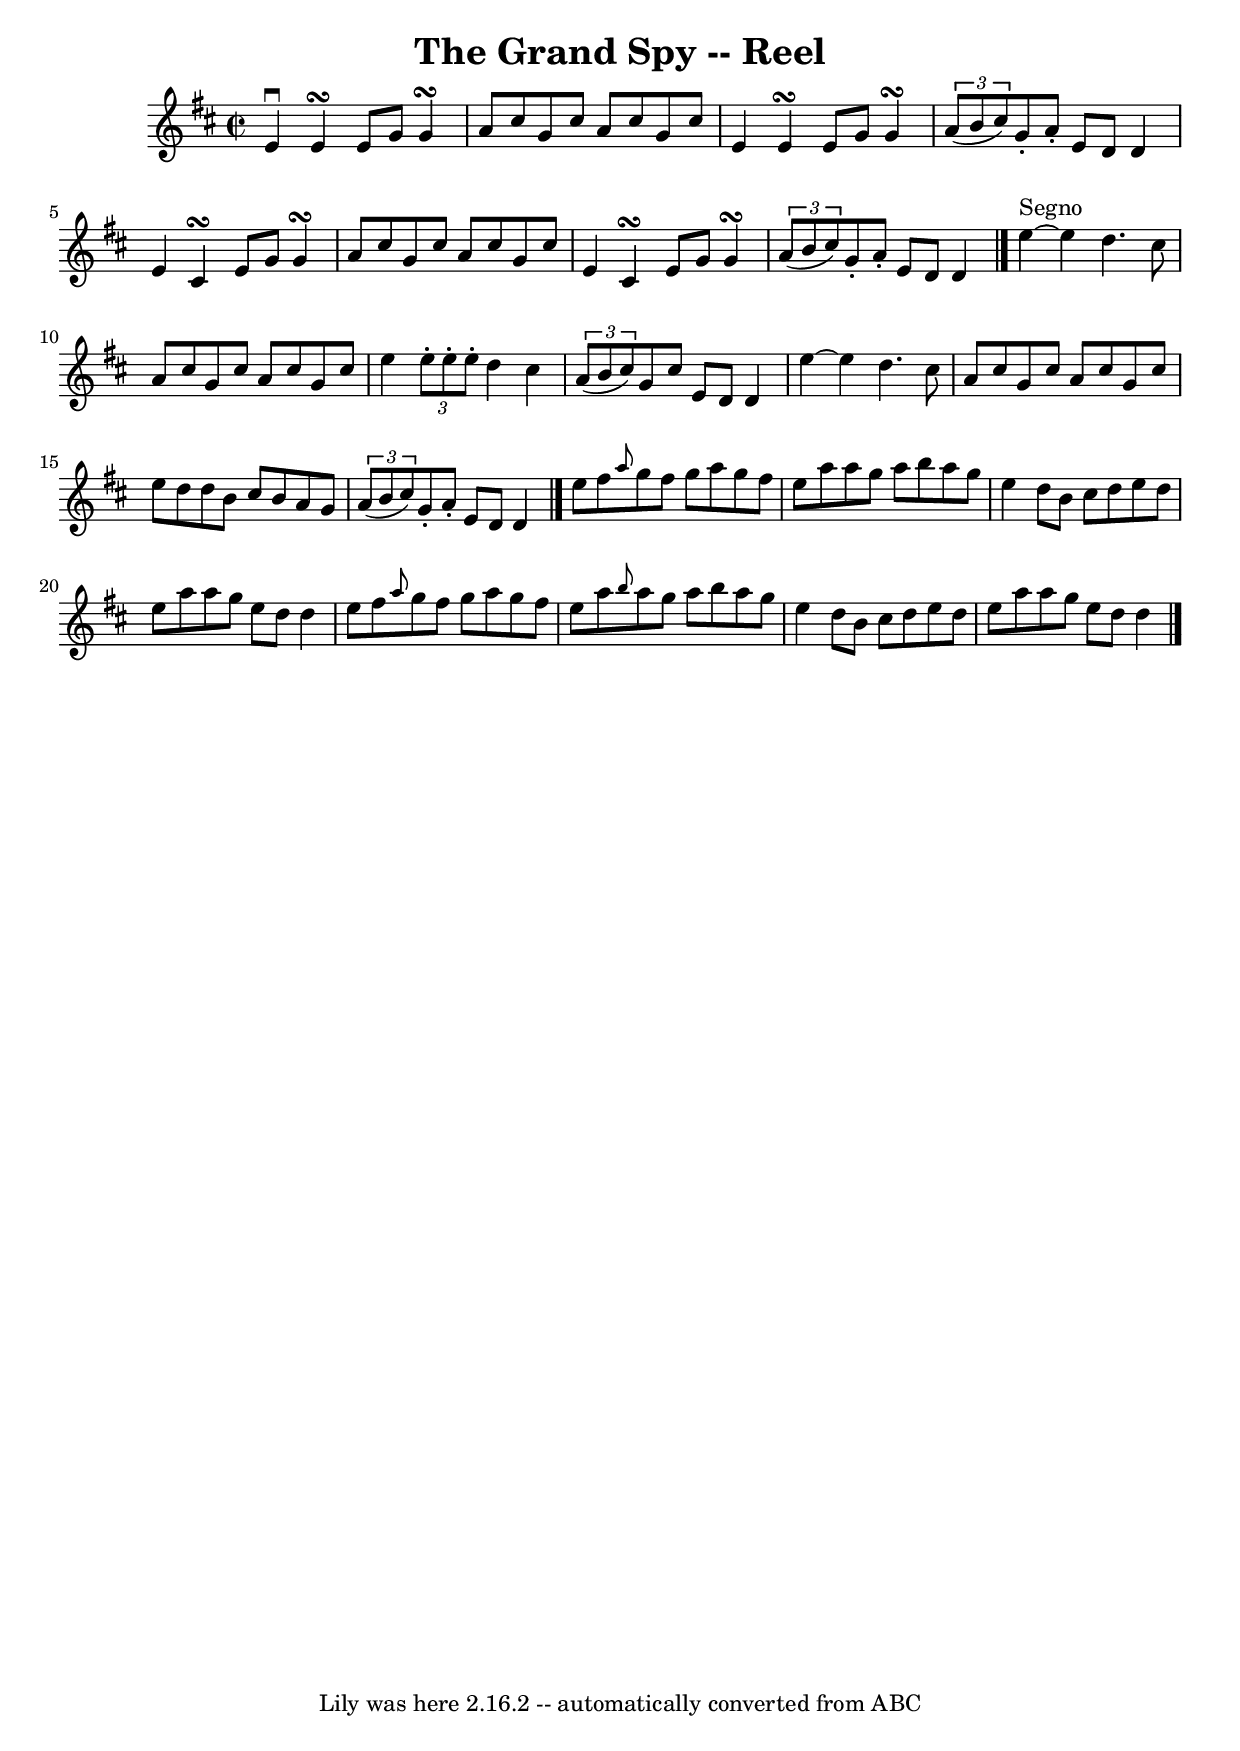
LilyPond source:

\version "2.16.2"
\include "Mammoth.ily"
\header {
	%% book = "Ryan's Mammoth Collection"
	crossRefNumber = "1"
	footnotes = "\\\\173\\\\This tune sounds better with 0 sharps, the book has 2."
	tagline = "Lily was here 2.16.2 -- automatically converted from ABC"
	title = "The Grand Spy -- Reel"
}
voicedefault =  {


\override Staff.TimeSignature #'style = #'C
 \time 2/2 
\key d \major e'4^\downbow e'4\turn e'8 g'8 g'4\turn   
 |
 a'8 cis''8 g'8 cis''8 a'8 cis''8 g'8 cis''8    
|
 e'4 e'4\turn e'8 g'8 g'4\turn    |
   \times 2/3 { 
 a'8 (b'8 cis''8) } g'8 -. a'8 -. e'8 d'8 d'4    |
 
 e'4 cis'4\turn e'8 g'8 g'4\turn    |
 a'8 cis''8    
g'8 cis''8 a'8 cis''8 g'8 cis''8    |
 e'4 cis'4 
\turn e'8 g'8 g'4\turn    |
   \times 2/3 { a'8 (b'8    
cis''8) } g'8 -. a'8 -. e'8 d'8 d'4    \bar "|." e''4 
^"Segno"  ~ e''4 d''4. cis''8    |
 a'8 cis''8 g'8    
cis''8 a'8 cis''8 g'8 cis''8    |
 e''4  \times 2/3 {   
e''8 -. e''8 -. e''8 -. } d''4 cis''4    |
   \times 2/3 { a'8 
(b'8 cis''8) } g'8 cis''8 e'8 d'8 d'4    |
     
e''4   ~ e''4 d''4. cis''8    |
 a'8 cis''8 g'8    
cis''8 a'8 cis''8 g'8 cis''8    |
 e''8 d''8 d''8    
b'8 cis''8 b'8 a'8 g'8    |
   \times 2/3 { a'8 (b'8    
cis''8) } g'8 -. a'8 -. e'8 d'8 d'4    \bar "|." e''8    
fis''8  \grace { a''8  } g''8 fis''8 g''8 a''8 g''8 fis''8  
  |
 e''8 a''8 a''8 g''8 a''8 b''8 a''8 g''8    
|
 e''4 d''8 b'8 cis''8 d''8 e''8 d''8    |
   
e''8 a''8 a''8 g''8 e''8 d''8 d''4    |
 e''8    
fis''8  \grace { a''8  } g''8 fis''8 g''8 a''8 g''8 fis''8  
  |
 e''8 a''8  \grace { b''8  } a''8 g''8 a''8 b''8   
 a''8 g''8    |
 e''4 d''8 b'8 cis''8 d''8 e''8    
d''8    |
 e''8 a''8 a''8 g''8 e''8 d''8 d''4      
\bar "|."   
}

\score{
    <<

	\context Staff="default"
	{
	    \voicedefault 
	}

    >>
	\layout {
	}
	\midi {}
}
